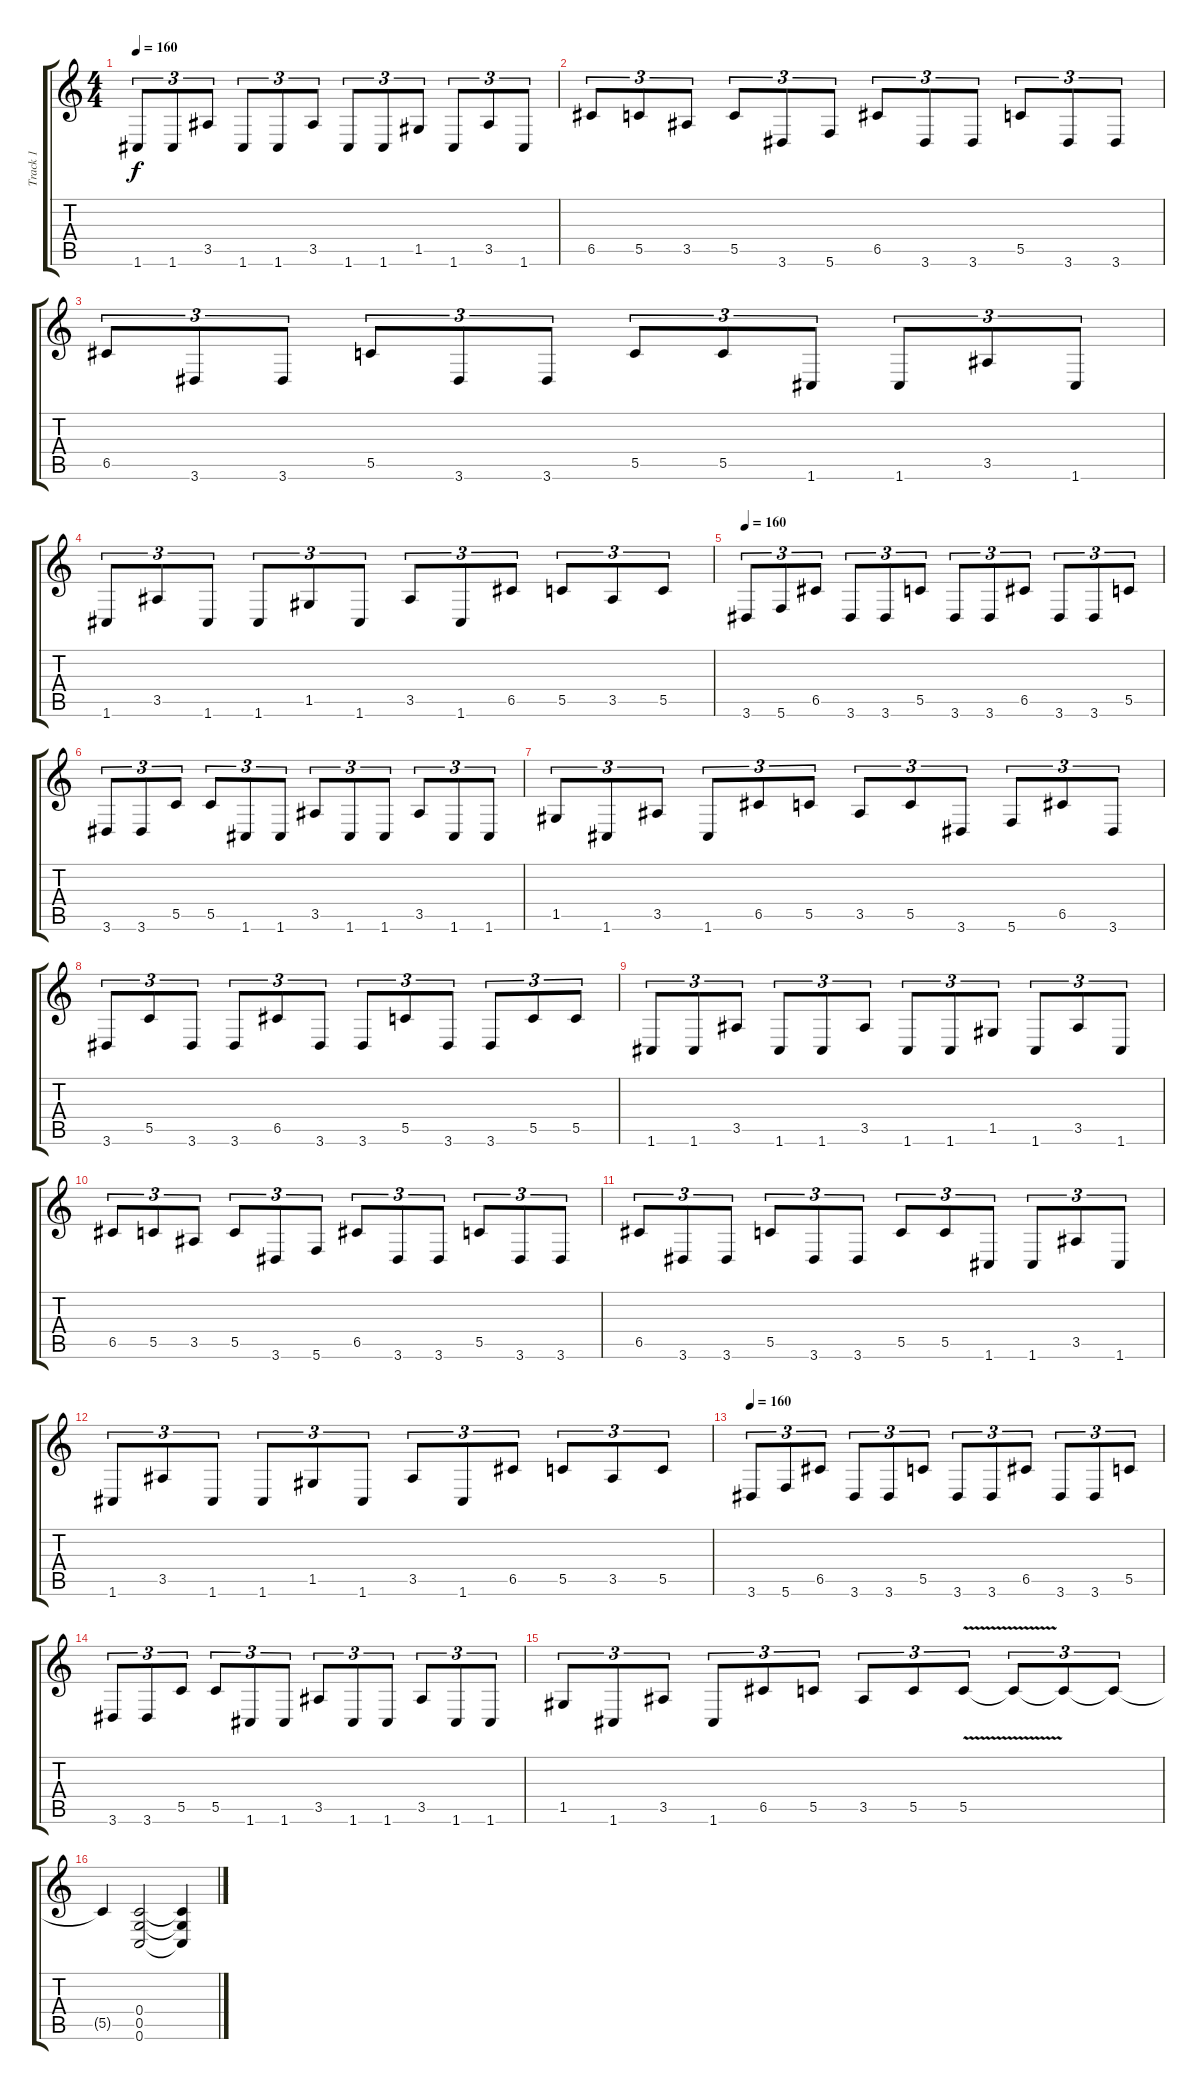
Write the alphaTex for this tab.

\track ("Track 1" "Track 1") {instrument distortionguitar}
\staff {score tabs}
\tuning (D4 A3 F3 C3 G2 C2) {hide}
\ts (4 4)
\tempo 160
\clef g2
\ks c
1.6.8{tu (3 2) dy f} 1.6.8{tu (3 2)} 3.5.8{tu (3 2)} 1.6.8{tu (3 2)} 1.6.8{tu (3 2)} 3.5.8{tu (3 2)} 1.6.8{tu (3 2)} 1.6.8{tu (3 2)} 1.5.8{tu (3 2)} 1.6.8{tu (3 2)} 3.5.8{tu (3 2)} 1.6.8{tu (3 2)} |
6.5.8{tu (3 2)} 5.5.8{tu (3 2)} 3.5.8{tu (3 2)} 5.5.8{tu (3 2)} 3.6.8{tu (3 2)} 5.6.8{tu (3 2)} 6.5.8{tu (3 2)} 3.6.8{tu (3 2)} 3.6.8{tu (3 2)} 5.5.8{tu (3 2)} 3.6.8{tu (3 2)} 3.6.8{tu (3 2)} |
6.5.8{tu (3 2)} 3.6.8{tu (3 2)} 3.6.8{tu (3 2)} 5.5.8{tu (3 2)} 3.6.8{tu (3 2)} 3.6.8{tu (3 2)} 5.5.8{tu (3 2)} 5.5.8{tu (3 2)} 1.6.8{tu (3 2)} 1.6.8{tu (3 2)} 3.5.8{tu (3 2)} 1.6.8{tu (3 2)} |
1.6.8{tu (3 2)} 3.5.8{tu (3 2)} 1.6.8{tu (3 2)} 1.6.8{tu (3 2)} 1.5.8{tu (3 2)} 1.6.8{tu (3 2)} 3.5.8{tu (3 2)} 1.6.8{tu (3 2)} 6.5.8{tu (3 2)} 5.5.8{tu (3 2)} 3.5.8{tu (3 2)} 5.5.8{tu (3 2)} |
\tempo 160
3.6.8{tu (3 2)} 5.6.8{tu (3 2)} 6.5.8{tu (3 2)} 3.6.8{tu (3 2)} 3.6.8{tu (3 2)} 5.5.8{tu (3 2)} 3.6.8{tu (3 2)} 3.6.8{tu (3 2)} 6.5.8{tu (3 2)} 3.6.8{tu (3 2)} 3.6.8{tu (3 2)} 5.5.8{tu (3 2)} |
3.6.8{tu (3 2)} 3.6.8{tu (3 2)} 5.5.8{tu (3 2)} 5.5.8{tu (3 2)} 1.6.8{tu (3 2)} 1.6.8{tu (3 2)} 3.5.8{tu (3 2)} 1.6.8{tu (3 2)} 1.6.8{tu (3 2)} 3.5.8{tu (3 2)} 1.6.8{tu (3 2)} 1.6.8{tu (3 2)} |
1.5.8{tu (3 2)} 1.6.8{tu (3 2)} 3.5.8{tu (3 2)} 1.6.8{tu (3 2)} 6.5.8{tu (3 2)} 5.5.8{tu (3 2)} 3.5.8{tu (3 2)} 5.5.8{tu (3 2)} 3.6.8{tu (3 2)} 5.6.8{tu (3 2)} 6.5.8{tu (3 2)} 3.6.8{tu (3 2)} |
3.6.8{tu (3 2)} 5.5.8{tu (3 2)} 3.6.8{tu (3 2)} 3.6.8{tu (3 2)} 6.5.8{tu (3 2)} 3.6.8{tu (3 2)} 3.6.8{tu (3 2)} 5.5.8{tu (3 2)} 3.6.8{tu (3 2)} 3.6.8{tu (3 2)} 5.5.8{tu (3 2)} 5.5.8{tu (3 2)} |
1.6.8{tu (3 2)} 1.6.8{tu (3 2)} 3.5.8{tu (3 2)} 1.6.8{tu (3 2)} 1.6.8{tu (3 2)} 3.5.8{tu (3 2)} 1.6.8{tu (3 2)} 1.6.8{tu (3 2)} 1.5.8{tu (3 2)} 1.6.8{tu (3 2)} 3.5.8{tu (3 2)} 1.6.8{tu (3 2)} |
6.5.8{tu (3 2)} 5.5.8{tu (3 2)} 3.5.8{tu (3 2)} 5.5.8{tu (3 2)} 3.6.8{tu (3 2)} 5.6.8{tu (3 2)} 6.5.8{tu (3 2)} 3.6.8{tu (3 2)} 3.6.8{tu (3 2)} 5.5.8{tu (3 2)} 3.6.8{tu (3 2)} 3.6.8{tu (3 2)} |
6.5.8{tu (3 2)} 3.6.8{tu (3 2)} 3.6.8{tu (3 2)} 5.5.8{tu (3 2)} 3.6.8{tu (3 2)} 3.6.8{tu (3 2)} 5.5.8{tu (3 2)} 5.5.8{tu (3 2)} 1.6.8{tu (3 2)} 1.6.8{tu (3 2)} 3.5.8{tu (3 2)} 1.6.8{tu (3 2)} |
1.6.8{tu (3 2)} 3.5.8{tu (3 2)} 1.6.8{tu (3 2)} 1.6.8{tu (3 2)} 1.5.8{tu (3 2)} 1.6.8{tu (3 2)} 3.5.8{tu (3 2)} 1.6.8{tu (3 2)} 6.5.8{tu (3 2)} 5.5.8{tu (3 2)} 3.5.8{tu (3 2)} 5.5.8{tu (3 2)} |
\tempo 160
3.6.8{tu (3 2)} 5.6.8{tu (3 2)} 6.5.8{tu (3 2)} 3.6.8{tu (3 2)} 3.6.8{tu (3 2)} 5.5.8{tu (3 2)} 3.6.8{tu (3 2)} 3.6.8{tu (3 2)} 6.5.8{tu (3 2)} 3.6.8{tu (3 2)} 3.6.8{tu (3 2)} 5.5.8{tu (3 2)} |
3.6.8{tu (3 2)} 3.6.8{tu (3 2)} 5.5.8{tu (3 2)} 5.5.8{tu (3 2)} 1.6.8{tu (3 2)} 1.6.8{tu (3 2)} 3.5.8{tu (3 2)} 1.6.8{tu (3 2)} 1.6.8{tu (3 2)} 3.5.8{tu (3 2)} 1.6.8{tu (3 2)} 1.6.8{tu (3 2)} |
1.5.8{tu (3 2)} 1.6.8{tu (3 2)} 3.5.8{tu (3 2)} 1.6.8{tu (3 2)} 6.5.8{tu (3 2)} 5.5.8{tu (3 2)} 3.5.8{tu (3 2)} 5.5.8{tu (3 2)} 5.5{v}.8{tu (3 2)} 5.5{t}.8{tu (3 2)} 5.5{t}.8{tu (3 2)} 5.5{t}.8{tu (3 2)} |
5.5{t}.4 (0.4 0.5 0.6).2 (0.4{t} 0.5{t} 0.6{t}).4
